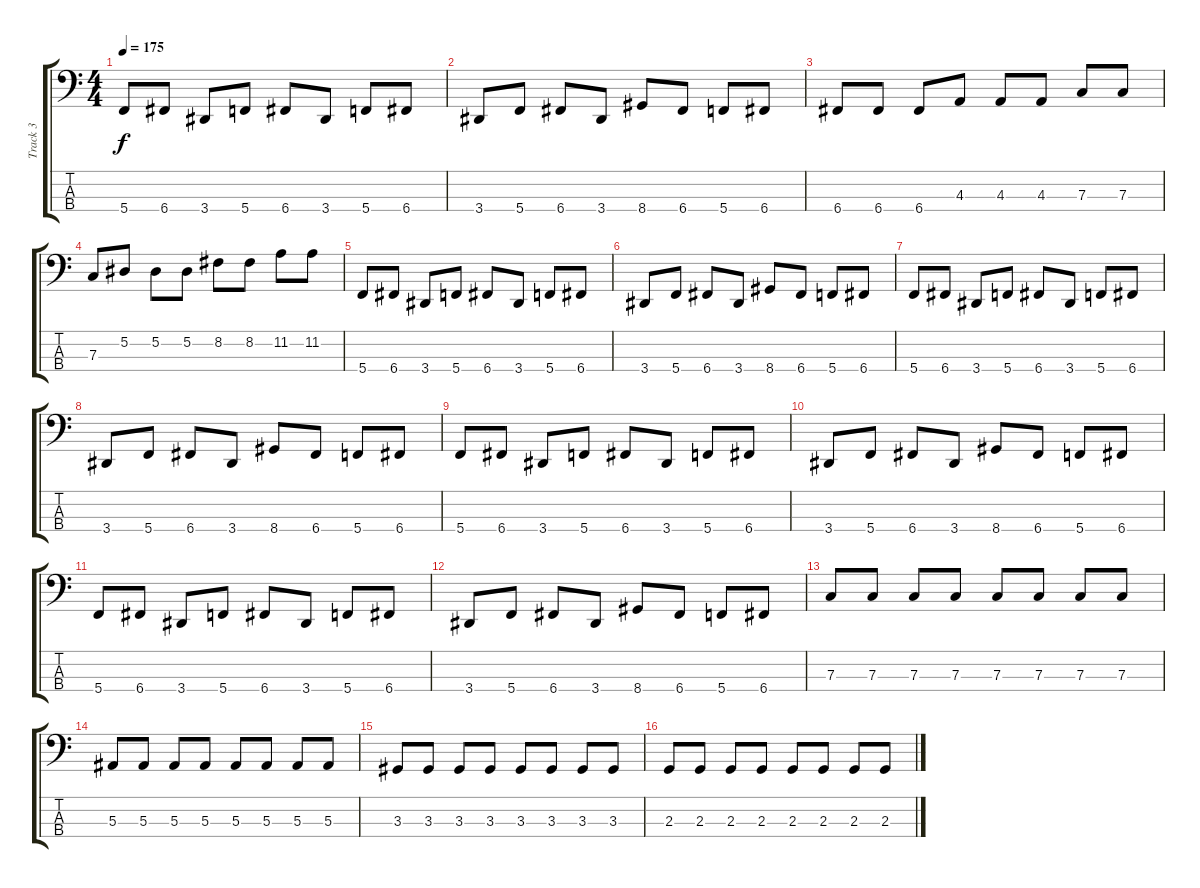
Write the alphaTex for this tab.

\track ("Track 3" "Track 3") {instrument electricbassfinger}
\staff {score tabs}
\tuning (Eb2 Bb1 F1 C1) {hide}
\ts (4 4)
\tempo 175
\clef f4
\ks c
5.4.8{dy f} 6.4.8 3.4.8 5.4.8 6.4.8 3.4.8 5.4.8 6.4.8 |
3.4.8 5.4.8 6.4.8 3.4.8 8.4.8 6.4.8 5.4.8 6.4.8 |
6.4.8 6.4.8 6.4.8 4.3.8 4.3.8 4.3.8 7.3.8 7.3.8 |
7.3.8 5.2.8 5.2.8 5.2.8 8.2.8 8.2.8 11.2.8 11.2.8 |
5.4.8{instrument electricbassfinger} 6.4.8 3.4.8 5.4.8 6.4.8 3.4.8 5.4.8 6.4.8 |
3.4.8 5.4.8 6.4.8 3.4.8 8.4.8 6.4.8 5.4.8 6.4.8 |
5.4.8 6.4.8 3.4.8 5.4.8 6.4.8 3.4.8 5.4.8 6.4.8 |
3.4.8 5.4.8 6.4.8 3.4.8 8.4.8 6.4.8 5.4.8 6.4.8 |
5.4.8 6.4.8 3.4.8 5.4.8 6.4.8 3.4.8 5.4.8 6.4.8 |
3.4.8 5.4.8 6.4.8 3.4.8 8.4.8 6.4.8 5.4.8 6.4.8 |
5.4.8 6.4.8 3.4.8 5.4.8 6.4.8 3.4.8 5.4.8 6.4.8 |
3.4.8 5.4.8 6.4.8 3.4.8 8.4.8 6.4.8 5.4.8 6.4.8 |
7.3.8 7.3.8 7.3.8 7.3.8 7.3.8 7.3.8 7.3.8 7.3.8 |
5.3.8 5.3.8 5.3.8 5.3.8 5.3.8 5.3.8 5.3.8 5.3.8 |
3.3.8 3.3.8 3.3.8 3.3.8 3.3.8 3.3.8 3.3.8 3.3.8 |
2.3.8 2.3.8 2.3.8 2.3.8 2.3.8 2.3.8 2.3.8 2.3.8
